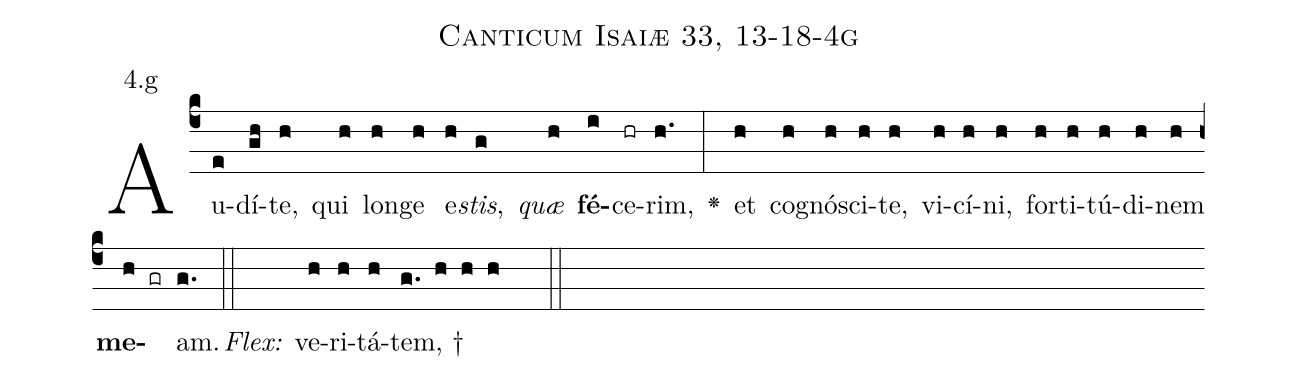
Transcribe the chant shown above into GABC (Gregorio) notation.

name: Canticum Isaiæ 33, 13-18-4g;
annotation: 4.g;
%%
(c4)Au(e)dí(gh)te,(h) qui(h) lon(h)ge(h) e(h)<i>stis</i>,(g) <i>quæ</i>(h) <b>fé</b>(i)ce(hr)rim,(h.) <v>\greheightstar</v>(:) et(h) co(h)gnó(h)sci(h)te,(h) vi(h)cí(h)ni,(h) for(h)ti(h)tú(h)di(h)nem(h) <b>me</b>(h gr)am.(g.) (::)
<i>Flex:</i>()  ve(h)ri(h)tá(h)tem, †(g. h h h  ::)

%E(h) u(h) o(h) u(h) a(h) e.(g.) (::)
